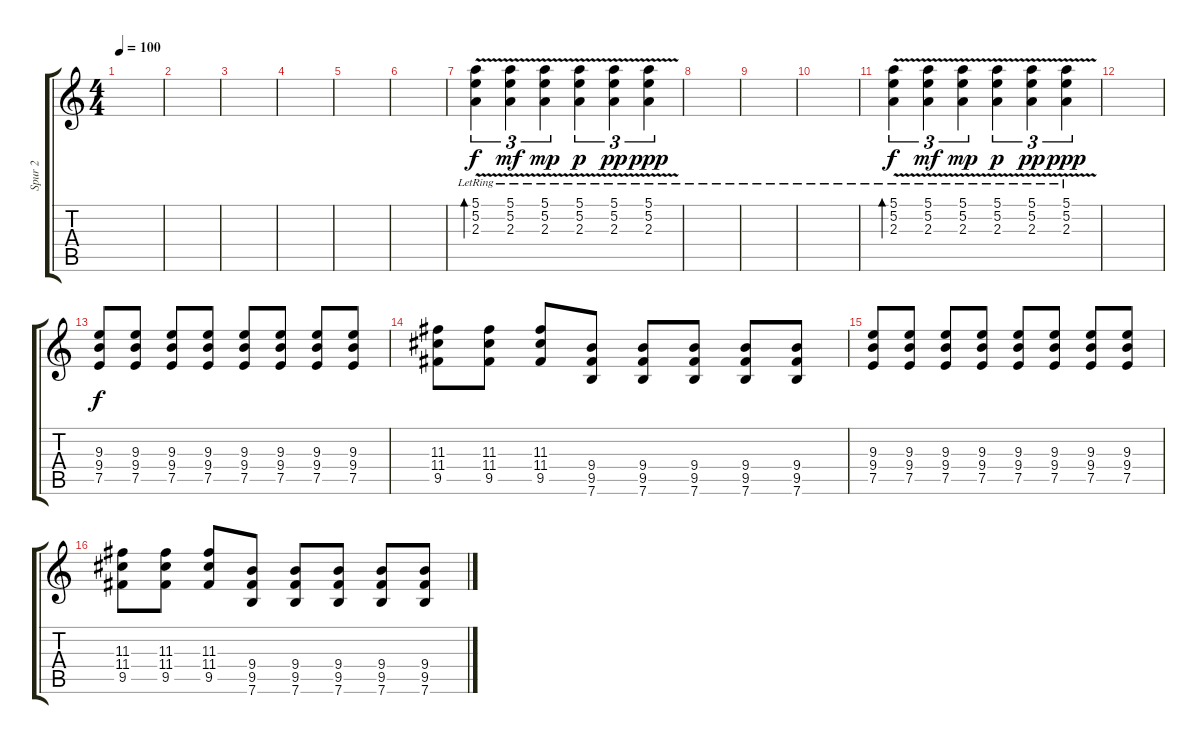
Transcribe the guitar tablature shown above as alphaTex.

\track ("Spur 2" "Spur 2") {instrument electricguitarjazz}
\staff {score tabs}
\tuning (E4 B3 G3 D3 A2 E2) {hide}
\ts (4 4)
\tempo 100
\clef g2
\ks c
|
|
|
|
|
|
(5.1{lr} 5.2{v} 2.3{lr}).4{tu (3 2) bd 240 dy f volume 6} (5.1{lr} 5.2{v} 2.3{lr}).4{tu (3 2) dy mf} (5.1{lr} 5.2{v} 2.3{lr}).4{tu (3 2) dy mp} (5.1{lr} 5.2{v} 2.3{lr}).4{tu (3 2) dy p} (5.1{lr} 5.2{v} 2.3{lr}).4{tu (3 2) dy pp} (5.1{lr} 5.2{v} 2.3{lr}).4{tu (3 2) dy ppp} |
|
|
|
(5.1{lr} 5.2{v} 2.3{lr}).4{tu (3 2) bd 240 dy f} (5.1{lr} 5.2{v} 2.3{lr}).4{tu (3 2) dy mf} (5.1{lr} 5.2{v} 2.3{lr}).4{tu (3 2) dy mp} (5.1{lr} 5.2{v} 2.3{lr}).4{tu (3 2) dy p} (5.1{lr} 5.2{v} 2.3{lr}).4{tu (3 2) dy pp} (5.1{lr} 5.2{v} 2.3{lr}).4{tu (3 2) dy ppp} |
|
(9.3 9.4 7.5).8{dy f} (9.3 9.4 7.5).8 (9.3 9.4 7.5).8 (9.3 9.4 7.5).8 (9.3 9.4 7.5).8 (9.3 9.4 7.5).8 (9.3 9.4 7.5).8 (9.3 9.4 7.5).8 |
(11.3 11.4 9.5).8 (11.3 11.4 9.5).8 (11.3 11.4 9.5).8 (9.4 9.5 7.6).8 (9.4 9.5 7.6).8 (9.4 9.5 7.6).8 (9.4 9.5 7.6).8 (9.4 9.5 7.6).8 |
(9.3 9.4 7.5).8 (9.3 9.4 7.5).8 (9.3 9.4 7.5).8 (9.3 9.4 7.5).8 (9.3 9.4 7.5).8 (9.3 9.4 7.5).8 (9.3 9.4 7.5).8 (9.3 9.4 7.5).8 |
(11.3 11.4 9.5).8 (11.3 11.4 9.5).8 (11.3 11.4 9.5).8 (9.4 9.5 7.6).8 (9.4 9.5 7.6).8 (9.4 9.5 7.6).8 (9.4 9.5 7.6).8 (9.4 9.5 7.6).8
